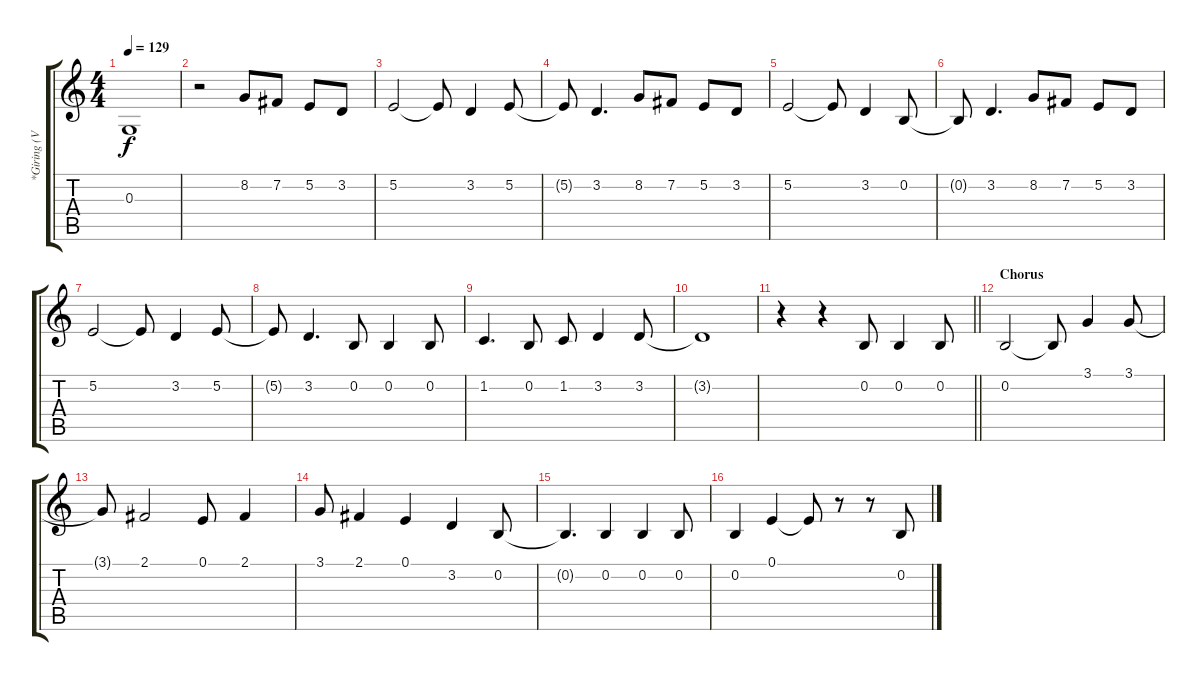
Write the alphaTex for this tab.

\track ("*Giring (Vocal)" "*Giring (V") {instrument oboe}
\staff {score tabs}
\tuning (E4 B3 G3 D3 A2 E2) {hide}
\ts (4 4)
\tempo 129
\clef g2
\ks c
0.3{t}.1{dy f} |
r.2 8.2.8 7.2.8 5.2.8 3.2.8 |
5.2.2 5.2{t}.8 3.2.4 5.2.8 |
5.2{t}.8 3.2.4{d} 8.2.8 7.2.8 5.2.8 3.2.8 |
5.2.2 5.2{t}.8 3.2.4 0.2.8 |
0.2{t}.8 3.2.4{d} 8.2.8 7.2.8 5.2.8 3.2.8 |
5.2.2 5.2{t}.8 3.2.4 5.2.8 |
5.2{t}.8 3.2.4{d} 0.2.8 0.2.4 0.2.8 |
1.2.4{d} 0.2.8 1.2.8 3.2.4 3.2.8 |
3.2{t}.1 |
\barLineRight lightlight
r.4 r.4 0.2.8 0.2.4 0.2.8 |
\section ("" "Chorus")
0.2.2 0.2{t}.8 3.1.4 3.1.8 |
3.1{t}.8 2.1.2 0.1.8 2.1.4 |
3.1.8 2.1.4 0.1.4 3.2.4 0.2.8 |
0.2{t}.4{d} 0.2.4 0.2.4 0.2.8 |
0.2.4 0.1.4 0.1{t}.8 r.8 r.8 0.2.8
